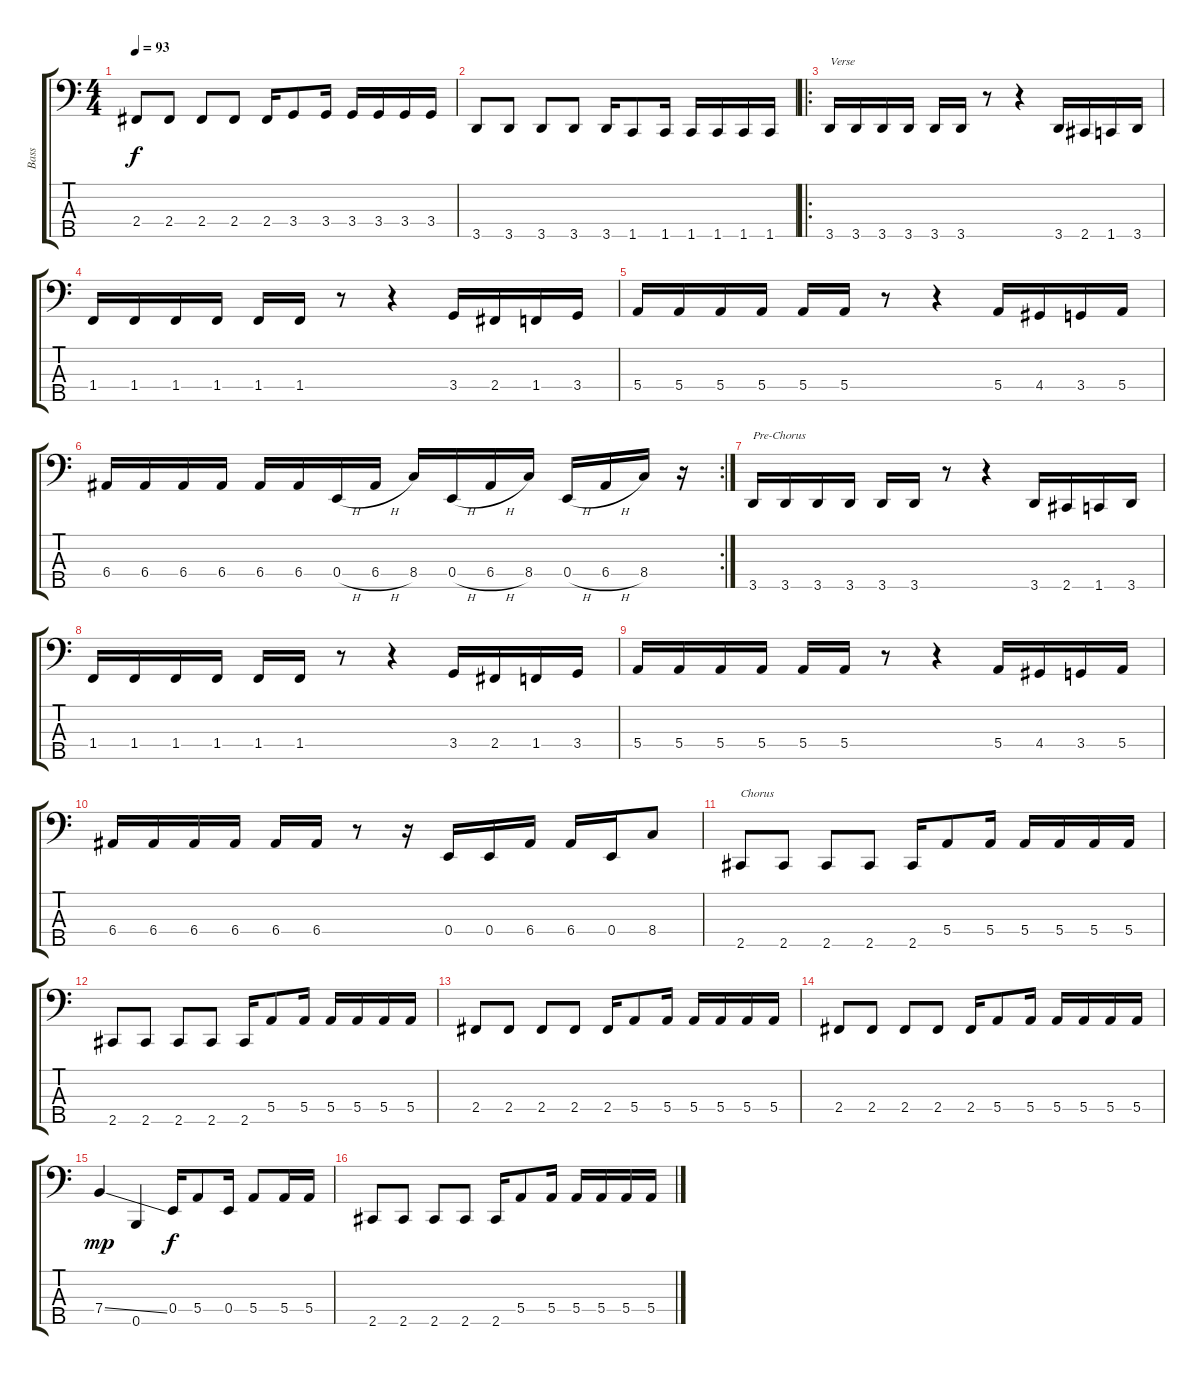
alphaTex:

\track ("Bass" "Bass") {instrument electricbassfinger}
\staff {score tabs}
\tuning (G2 D2 A1 E1 B0) {hide}
\ts (4 4)
\tempo 93
\clef f4
\ks c
2.4.8{dy f} 2.4.8 2.4.8 2.4.8 2.4.16 3.4.8 3.4.16 3.4.16 3.4.16 3.4.16 3.4.16 |
3.5.8 3.5.8 3.5.8 3.5.8 3.5.16 1.5.8 1.5.16 1.5.16 1.5.16 1.5.16 1.5.16 |
\ro
3.5.16{txt "Verse"} 3.5.16 3.5.16 3.5.16 3.5.16 3.5.16 r.8 r.4 3.5.16 2.5.16 1.5.16 3.5.16 |
1.4.16 1.4.16 1.4.16 1.4.16 1.4.16 1.4.16 r.8 r.4 3.4.16 2.4.16 1.4.16 3.4.16 |
5.4.16 5.4.16 5.4.16 5.4.16 5.4.16 5.4.16 r.8 r.4 5.4.16 4.4.16 3.4.16 5.4.16 |
\rc 2
6.4.16 6.4.16 6.4.16 6.4.16 6.4.16 6.4.16 0.4{h}.16 6.4{h}.16 8.4.16 0.4{h}.16 6.4{h}.16 8.4.16 0.4{h}.16 6.4{h}.16 8.4.16 r.16 |
3.5.16{txt "Pre-Chorus"} 3.5.16 3.5.16 3.5.16 3.5.16 3.5.16 r.8 r.4 3.5.16 2.5.16 1.5.16 3.5.16 |
1.4.16 1.4.16 1.4.16 1.4.16 1.4.16 1.4.16 r.8 r.4 3.4.16 2.4.16 1.4.16 3.4.16 |
5.4.16 5.4.16 5.4.16 5.4.16 5.4.16 5.4.16 r.8 r.4 5.4.16 4.4.16 3.4.16 5.4.16 |
6.4.16 6.4.16 6.4.16 6.4.16 6.4.16 6.4.16 r.8 r.16 0.4.16 0.4.16 6.4.16 6.4.16 0.4.16 8.4.8 |
2.5.8{txt "Chorus"} 2.5.8 2.5.8 2.5.8 2.5.16 5.4.8 5.4.16 5.4.16 5.4.16 5.4.16 5.4.16 |
2.5.8 2.5.8 2.5.8 2.5.8 2.5.16 5.4.8 5.4.16 5.4.16 5.4.16 5.4.16 5.4.16 |
2.4.8 2.4.8 2.4.8 2.4.8 2.4.16 5.4.8 5.4.16 5.4.16 5.4.16 5.4.16 5.4.16 |
2.4.8 2.4.8 2.4.8 2.4.8 2.4.16 5.4.8 5.4.16 5.4.16 5.4.16 5.4.16 5.4.16 |
7.4{ss}.4{dy mp} 0.5.4 0.4.16{dy f} 5.4.8 0.4.16 5.4.8 5.4.16 5.4.16 |
2.5.8 2.5.8 2.5.8 2.5.8 2.5.16 5.4.8 5.4.16 5.4.16 5.4.16 5.4.16 5.4.16
